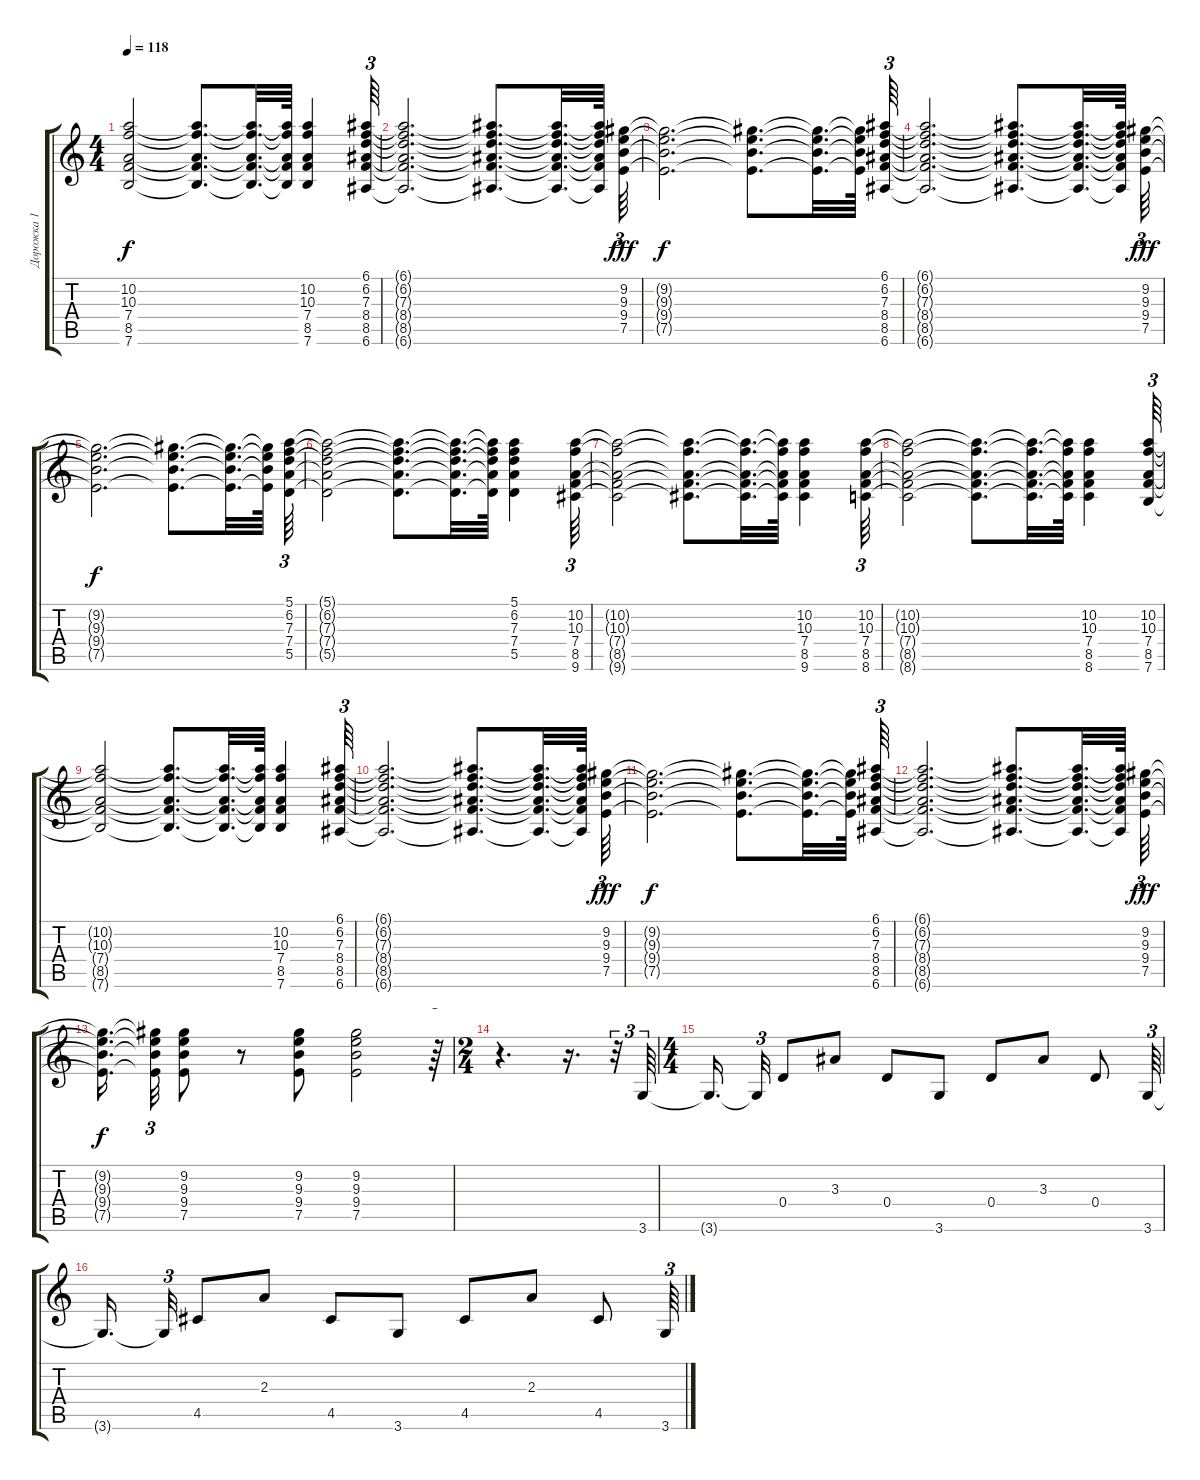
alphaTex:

\track ("Дорожка 1" "Дорожка 1") {instrument distortionguitar}
\staff {score tabs}
\tuning (E4 B3 G3 D3 A2 E2) {hide}
\ts (4 4)
\tempo 118
\clef g2
\ks c
(10.2{t} 10.3{t} 7.4{t} 8.5{t} 7.6{t}).2{dy f} (10.2{t} 10.3{t} 7.4{t} 8.5{t} 7.6{t}).8{d} (10.2{t} 10.3{t} 7.4{t} 8.5{t} 7.6{t}).32{d} (10.2{t} 10.3{t} 7.4{t} 8.5{t} 7.6{t}).64 (10.2 10.3 7.4 8.5 7.6).4 (6.1 6.2 7.3 8.4 8.5 6.6).64{tu (3 2)} |
(6.1{t} 6.2{t} 7.3{t} 8.4{t} 8.5{t} 6.6{t}).2{d} (6.1{t} 6.2{t} 7.3{t} 8.4{t} 8.5{t} 6.6{t}).8{d} (6.1{t} 6.2{t} 7.3{t} 8.4{t} 8.5{t} 6.6{t}).32{d} (6.1{t} 6.2{t} 7.3{t} 8.4{t} 8.5{t} 6.6{t}).64 (9.2 9.3 9.4 7.5).64{tu (3 2) dy fff} |
(9.2{t} 9.3{t} 9.4{t} 7.5{t}).2{d dy f} (9.2{t} 9.3{t} 9.4{t} 7.5{t}).8{d} (9.2{t} 9.3{t} 9.4{t} 7.5{t}).32{d} (9.2{t} 9.3{t} 9.4{t} 7.5{t}).64 (6.1 6.2 7.3 8.4 8.5 6.6).64{tu (3 2)} |
(6.1{t} 6.2{t} 7.3{t} 8.4{t} 8.5{t} 6.6{t}).2{d} (6.1{t} 6.2{t} 7.3{t} 8.4{t} 8.5{t} 6.6{t}).8{d} (6.1{t} 6.2{t} 7.3{t} 8.4{t} 8.5{t} 6.6{t}).32{d} (6.1{t} 6.2{t} 7.3{t} 8.4{t} 8.5{t} 6.6{t}).64 (9.2 9.3 9.4 7.5).64{tu (3 2) dy fff} |
(9.2{t} 9.3{t} 9.4{t} 7.5{t}).2{d dy f} (9.2{t} 9.3{t} 9.4{t} 7.5{t}).8{d} (9.2{t} 9.3{t} 9.4{t} 7.5{t}).32{d} (9.2{t} 9.3{t} 9.4{t} 7.5{t}).64 (5.1 6.2 7.3 7.4 5.5).64{tu (3 2) instrument distortionguitar} |
(5.1{t} 6.2{t} 7.3{t} 7.4{t} 5.5{t}).2 (5.1{t} 6.2{t} 7.3{t} 7.4{t} 5.5{t}).8{d} (5.1{t} 6.2{t} 7.3{t} 7.4{t} 5.5{t}).32{d} (5.1{t} 6.2{t} 7.3{t} 7.4{t} 5.5{t}).64 (5.1 6.2 7.3 7.4 5.5).4 (10.2 10.3 7.4 8.5 9.6).64{tu (3 2) instrument distortionguitar} |
(10.2{t} 10.3{t} 7.4{t} 8.5{t} 9.6{t}).2 (10.2{t} 10.3{t} 7.4{t} 8.5{t} 9.6{t}).8{d} (10.2{t} 10.3{t} 7.4{t} 8.5{t} 9.6{t}).32{d} (10.2{t} 10.3{t} 7.4{t} 8.5{t} 9.6{t}).64 (10.2 10.3 7.4 8.5 9.6).4 (10.2 10.3 7.4 8.5 8.6).64{tu (3 2) instrument distortionguitar} |
(10.2{t} 10.3{t} 7.4{t} 8.5{t} 8.6{t}).2 (10.2{t} 10.3{t} 7.4{t} 8.5{t} 8.6{t}).8{d} (10.2{t} 10.3{t} 7.4{t} 8.5{t} 8.6{t}).32{d} (10.2{t} 10.3{t} 7.4{t} 8.5{t} 8.6{t}).64 (10.2 10.3 7.4 8.5 8.6).4 (10.2 10.3 7.4 8.5 7.6).64{tu (3 2) instrument distortionguitar} |
(10.2{t} 10.3{t} 7.4{t} 8.5{t} 7.6{t}).2 (10.2{t} 10.3{t} 7.4{t} 8.5{t} 7.6{t}).8{d} (10.2{t} 10.3{t} 7.4{t} 8.5{t} 7.6{t}).32{d} (10.2{t} 10.3{t} 7.4{t} 8.5{t} 7.6{t}).64 (10.2 10.3 7.4 8.5 7.6).4 (6.1 6.2 7.3 8.4 8.5 6.6).64{tu (3 2)} |
(6.1{t} 6.2{t} 7.3{t} 8.4{t} 8.5{t} 6.6{t}).2{d} (6.1{t} 6.2{t} 7.3{t} 8.4{t} 8.5{t} 6.6{t}).8{d} (6.1{t} 6.2{t} 7.3{t} 8.4{t} 8.5{t} 6.6{t}).32{d} (6.1{t} 6.2{t} 7.3{t} 8.4{t} 8.5{t} 6.6{t}).64 (9.2 9.3 9.4 7.5).64{tu (3 2) dy fff} |
(9.2{t} 9.3{t} 9.4{t} 7.5{t}).2{d dy f} (9.2{t} 9.3{t} 9.4{t} 7.5{t}).8{d} (9.2{t} 9.3{t} 9.4{t} 7.5{t}).32{d} (9.2{t} 9.3{t} 9.4{t} 7.5{t}).64 (6.1 6.2 7.3 8.4 8.5 6.6).64{tu (3 2)} |
(6.1{t} 6.2{t} 7.3{t} 8.4{t} 8.5{t} 6.6{t}).2{d} (6.1{t} 6.2{t} 7.3{t} 8.4{t} 8.5{t} 6.6{t}).8{d} (6.1{t} 6.2{t} 7.3{t} 8.4{t} 8.5{t} 6.6{t}).32{d} (6.1{t} 6.2{t} 7.3{t} 8.4{t} 8.5{t} 6.6{t}).64 (9.2 9.3 9.4 7.5).64{tu (3 2) dy fff} |
(9.2{t} 9.3{t} 9.4{t} 7.5{t}).16{d dy f beam splitsecondary} (9.2{t} 9.3{t} 9.4{t} 7.5{t}).32{tu (3 2)} (9.2 9.3 9.4 7.5).8 r.8 (9.2 9.3 9.4 7.5).8 (9.2 9.3 9.4 7.5).2 r.64{tu (3 2)} |
\ts (2 4)
r.4{d} r.16{d} r.32{tu (3 2)} 3.6.64{tu (3 2) balance 16 instrument brightacousticpiano} |
\ts (4 4)
3.6{t}.16{d beam splitsecondary} 3.6{t}.32{tu (3 2)} 0.4.8 3.3.8 0.4.8 3.6.8 0.4.8 3.3.8 0.4.8 3.6.64{tu (3 2)} |
3.6{t}.16{d beam splitsecondary} 3.6{t}.32{tu (3 2)} 4.5.8 2.3.8 4.5.8 3.6.8 4.5.8 2.3.8 4.5.8 3.6.64{tu (3 2)}
